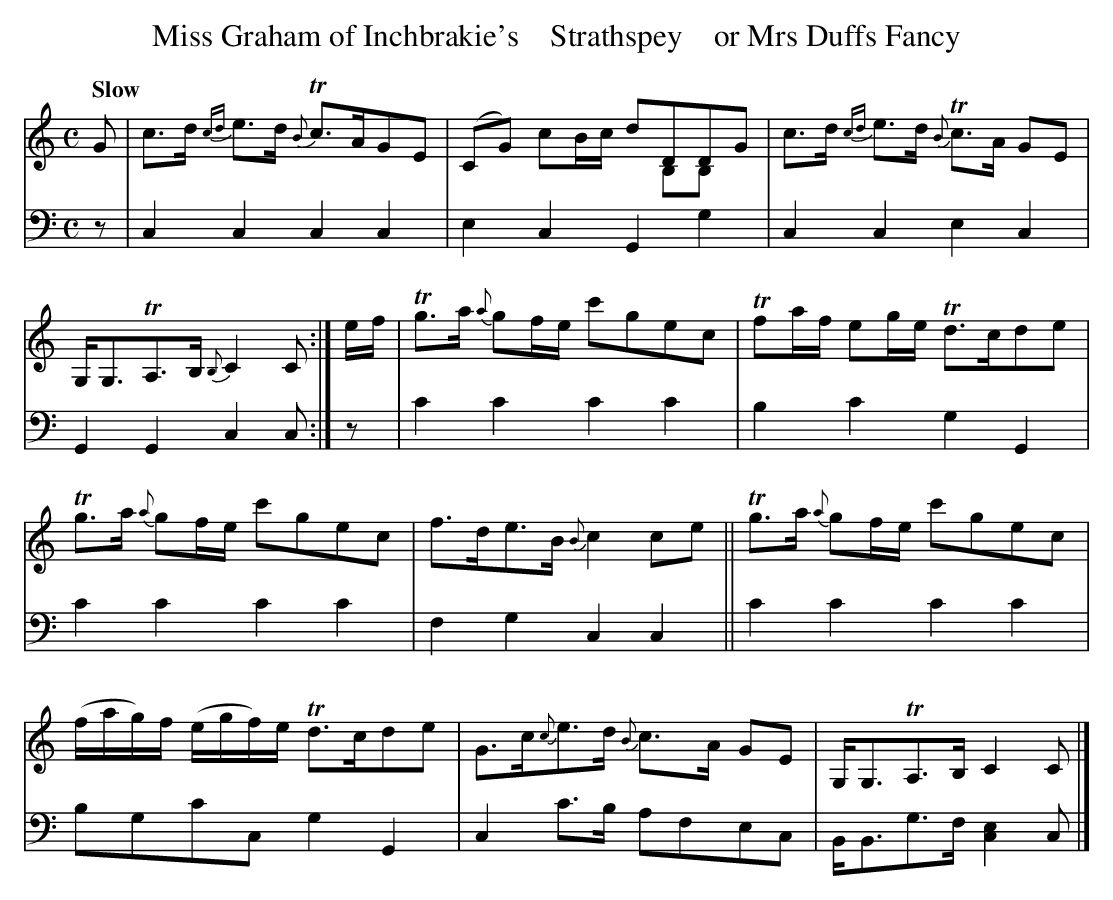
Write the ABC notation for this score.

X:1
T: Miss Graham of Inchbrakie's    Strathspey    or Mrs Duffs Fancy
M: C
L: 1/8
Q: "Slow"
K: C
V: 1 staves=2
G |\
c>d {cd}e>d {B}Tc>AGE | (CG) x2 dDDG & x2 cB/c/ xB,B,x |\
c>d {cd}e>d {B}Tc>A GE | G,<G,TA,>B, {B,}C2C :|\
e/f/ |\
Tg>a {a}gf/e/ c'gec | Tfa/f/ eg/e/ Td>cde |
Tg>a {a}gf/e/ c'gec | f>de>B {B}c2ce ||\
Tg>a {a}gf/e/ c'gec | (f/a/g/)f/ (e/g/f/)e/ Td>cde |\
G>c{c}e>d {B}c>A GE | G,<G,TA,>B, C2C |]
V: 2 clef=bass middle=d
z | c2c2 c2c2 | e2c2 G2g2 | c2c2 e2c2 | G2G2 c2c :| z | c'2c'2 c'2c'2 |
b2c'2 g2G2 | c'2c'2 c'2c'2 | f2g2 c2c2 || c'2c'2 c'2c'2 | bgc'c g2G2 | c2c'>b afec | B<Bg>f [e2c2]c |]
